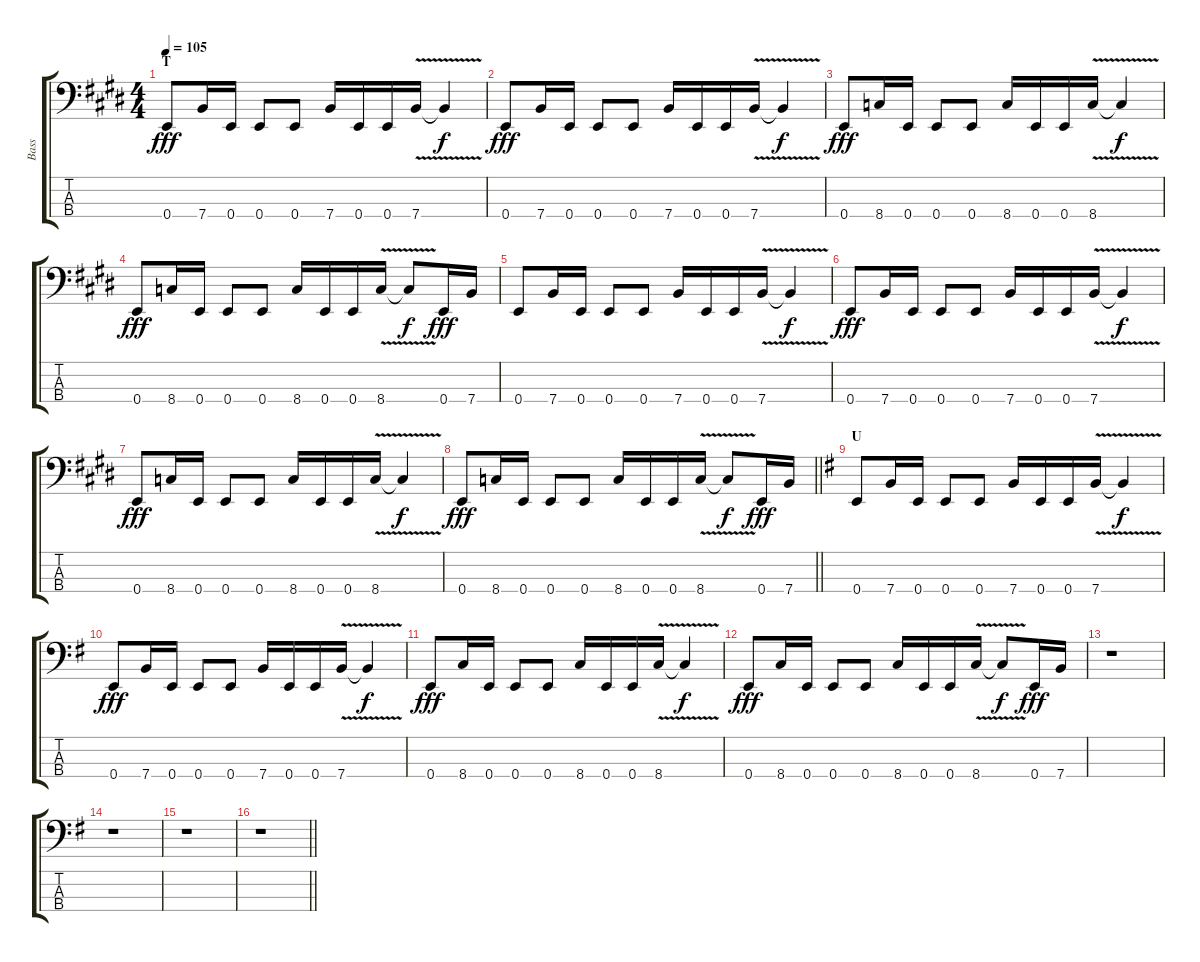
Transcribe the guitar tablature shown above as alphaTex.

\track ("Bass" "Bass") {instrument electricbassfinger}
\staff {score tabs}
\tuning (G2 D2 A1 E1) {hide}
\ts (4 4)
\section ("" "T")
\tempo 105
\clef f4
\ks e
0.4.8{dy fff} 7.4.16 0.4.16 0.4.8 0.4.8 7.4.16 0.4.16 0.4.16 7.4{v}.16 7.4{t}.4{dy f} |
0.4.8{dy fff} 7.4.16 0.4.16 0.4.8 0.4.8 7.4.16 0.4.16 0.4.16 7.4{v}.16 7.4{t}.4{dy f} |
0.4.8{dy fff} 8.4.16 0.4.16 0.4.8 0.4.8 8.4.16 0.4.16 0.4.16 8.4{v}.16 8.4{t}.4{dy f} |
0.4.8{dy fff} 8.4.16 0.4.16 0.4.8 0.4.8 8.4.16 0.4.16 0.4.16 8.4{v}.16 8.4{t}.8{dy f} 0.4.16{dy fff} 7.4.16 |
0.4.8 7.4.16 0.4.16 0.4.8 0.4.8 7.4.16 0.4.16 0.4.16 7.4{v}.16 7.4{t}.4{dy f} |
0.4.8{dy fff} 7.4.16 0.4.16 0.4.8 0.4.8 7.4.16 0.4.16 0.4.16 7.4{v}.16 7.4{t}.4{dy f} |
0.4.8{dy fff} 8.4.16 0.4.16 0.4.8 0.4.8 8.4.16 0.4.16 0.4.16 8.4{v}.16 8.4{t}.4{dy f} |
\barLineRight lightlight
0.4.8{dy fff} 8.4.16 0.4.16 0.4.8 0.4.8 8.4.16 0.4.16 0.4.16 8.4{v}.16 8.4{t}.8{dy f} 0.4.16{dy fff} 7.4.16 |
\section ("" "U")
\ks g
0.4.8 7.4.16 0.4.16 0.4.8 0.4.8 7.4.16 0.4.16 0.4.16 7.4{v}.16 7.4{t}.4{dy f} |
0.4.8{dy fff} 7.4.16 0.4.16 0.4.8 0.4.8 7.4.16 0.4.16 0.4.16 7.4{v}.16 7.4{t}.4{dy f} |
0.4.8{dy fff} 8.4.16 0.4.16 0.4.8 0.4.8 8.4.16 0.4.16 0.4.16 8.4{v}.16 8.4{t}.4{dy f} |
0.4.8{dy fff} 8.4.16 0.4.16 0.4.8 0.4.8 8.4.16 0.4.16 0.4.16 8.4{v}.16 8.4{t}.8{dy f} 0.4.16{dy fff} 7.4.16 |
r.1 |
r.1 |
r.1 |
\barLineRight lightlight
r.1
